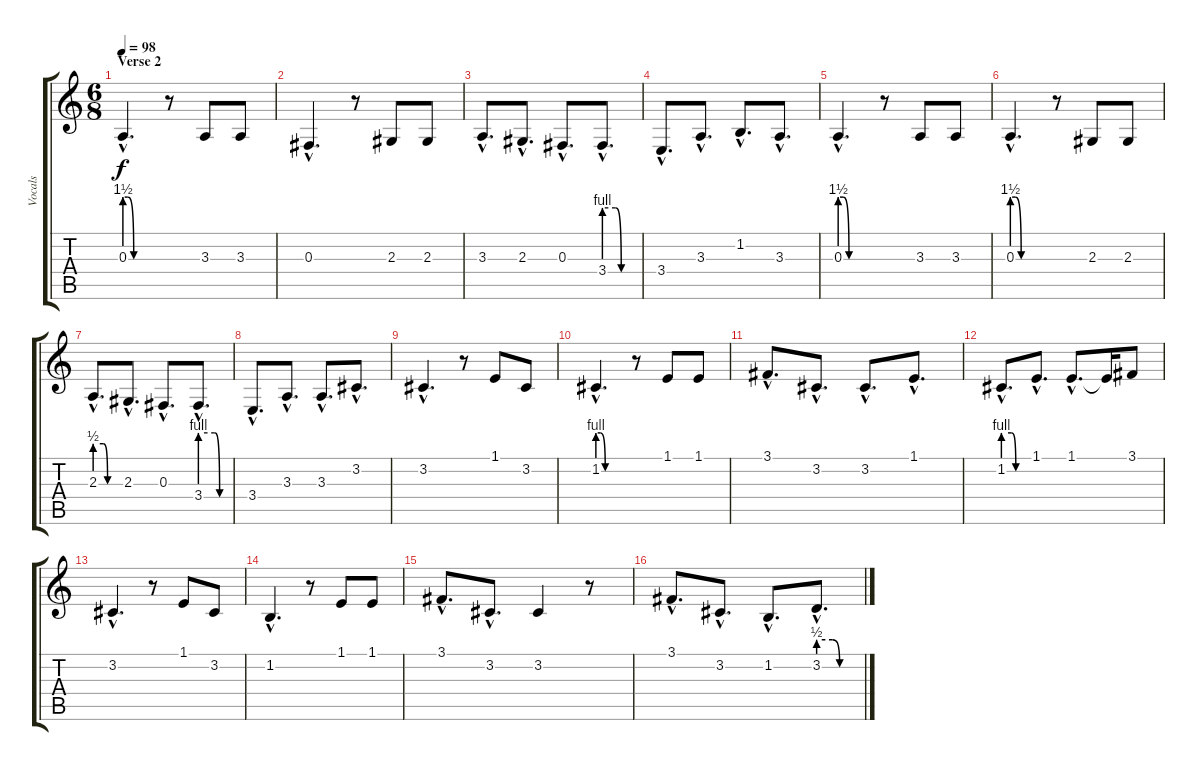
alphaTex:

\track ("Vocals" "Vocals") {instrument altosax}
\staff {score tabs}
\tuning (Eb4 Bb3 Gb3 Db3 Ab2 Db2) {hide}
\ts (6 8)
\section ("" "Verse 2")
\tempo 98
\clef g2
\ks c
0.3{be (custom 0 6 5 6 15 0 60 0) hac}.4{d dy f} r.8 3.3.8 3.3.8 |
0.3{hac}.4{d} r.8 2.3.8 2.3.8 |
3.3{hac}.8{d} 2.3{hac}.8{d} 0.3{hac}.8{d} 3.4{be (custom 0 4 20 4 30 0 60 0) hac}.8{d} |
3.4{hac}.8{d} 3.3{hac}.8{d} 1.2{hac}.8{d} 3.3{hac}.8{d} |
0.3{be (custom 0 6 5 6 15 0 60 0) hac}.4{d} r.8 3.3.8 3.3.8 |
0.3{be (custom 0 6 5 6 15 0 60 0) hac}.4{d} r.8 2.3.8 2.3.8 |
2.3{be (custom 0 2 20 2 30 0 60 0) hac}.8{d} 2.3{hac}.8{d} 0.3{hac}.8{d} 3.4{be (custom 0 4 30 4 40 0 60 0) hac}.8{d} |
3.4{hac}.8{d} 3.3{hac}.8{d} 3.3{hac}.8{d} 3.2{hac}.8{d} |
3.2{hac}.4{d} r.8 1.1.8 3.2.8 |
1.2{be (custom 0 4 5 4 15 0 60 0) hac}.4{d} r.8 1.1.8 1.1.8 |
3.1{hac}.8{d} 3.2{hac}.8{d} 3.2{hac}.8{d} 1.1{hac}.8{d} |
1.2{be (custom 0 4 20 4 30 0 60 0) hac}.8{d} 1.1{hac}.8{d} 1.1{hac}.8{d} 1.1{t}.16 3.1.8 |
3.2{hac}.4{d} r.8 1.1.8 3.2.8 |
1.2{hac}.4{d} r.8 1.1.8 1.1.8 |
3.1{hac}.8{d} 3.2{hac}.8{d} 3.2.4 r.8 |
3.1{hac}.8{d} 3.2{hac}.8{d} 1.2{hac}.8{d} 3.2{be (custom 0 2 20 2 30 0 60 0) hac}.8{d}
